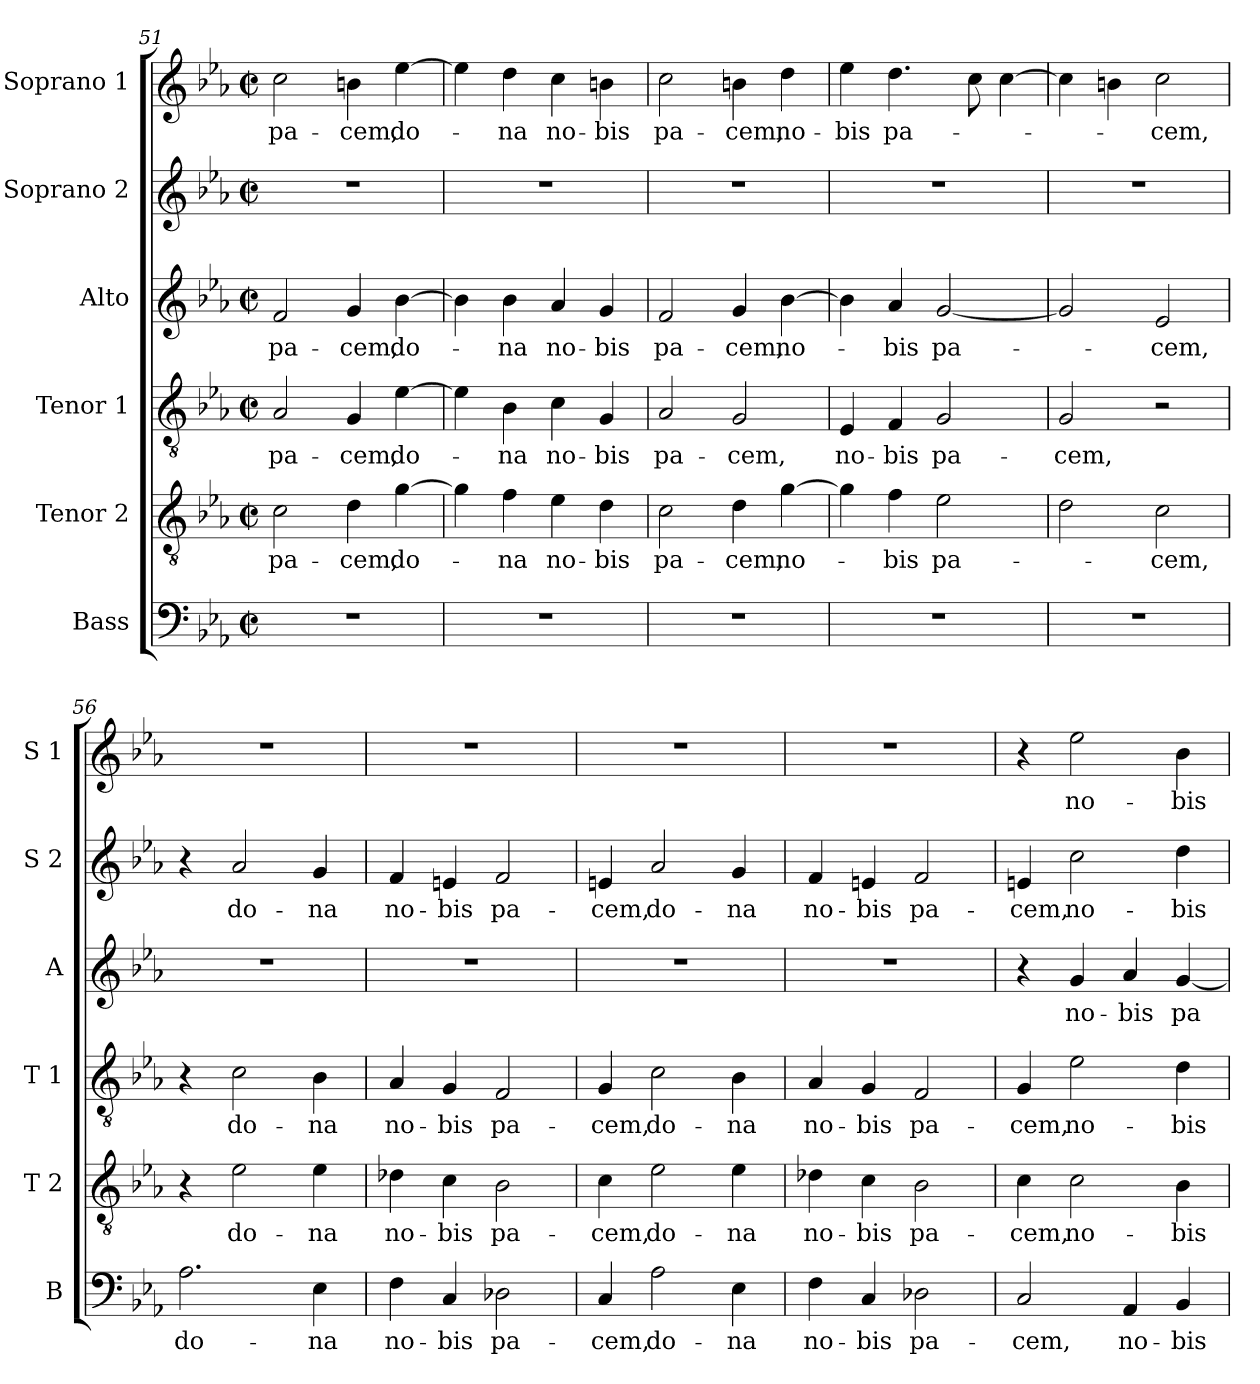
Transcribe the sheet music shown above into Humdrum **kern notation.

**kern	**text	**kern	**text	**kern	**text	**kern	**text	**kern	**text	**kern	**text
*part6	*part6	*part5	*part5	*part4	*part4	*part3	*part3	*part2	*part2	*part1	*part1
*staff6	*staff6	*staff5	*staff5	*staff4	*staff4	*staff3	*staff3	*staff2	*staff2	*staff1	*staff1
*I"Bass	*	*I"Tenor 2	*	*I"Tenor 1	*	*I"Alto	*	*I"Soprano 2	*	*I"Soprano 1	*
*I'B	*	*I'T 2	*	*I'T 1	*	*I'A	*	*I'S 2	*	*I'S 1	*
*clefF4	*	*clefGv2	*	*clefGv2	*	*clefG2	*	*clefG2	*	*clefG2	*
*k[b-e-a-]	*	*k[b-e-a-]	*	*k[b-e-a-]	*	*k[b-e-a-]	*	*k[b-e-a-]	*	*k[b-e-a-]	*
*E-:	*	*E-:	*	*E-:	*	*E-:	*	*E-:	*	*E-:	*
*M2/2	*	*M2/2	*	*M2/2	*	*M2/2	*	*M2/2	*	*M2/2	*
*met(c|)	*	*met(c|)	*	*met(c|)	*	*met(c|)	*	*met(c|)	*	*met(c|)	*
=51	=51	=51	=51	=51	=51	=51	=51	=51	=51	=51	=51
!	!	!	!LO:LY:b	!	!LO:LY:b	!	!LO:LY:b	!	!	!	!LO:LY:b
1r	.	2c\	pa-	2A-/	pa-	2f/	pa-	1r	.	2cc\	pa-
!	!	!	!LO:LY:b	!	!LO:LY:b	!	!LO:LY:b	!	!	!	!LO:LY:b
.	.	4d\	-cem,	4G/	-cem,	4g/	-cem,	.	.	4bn\	-cem,
!	!	!	!LO:LY:b	!	!LO:LY:b	!	!LO:LY:b	!	!	!	!LO:LY:b
.	.	[4g\	do-	[4e-\	do-	[4b-\	do-	.	.	[4ee-\	do-
=52	=52	=52	=52	=52	=52	=52	=52	=52	=52	=52	=52
1r	.	4g\]	.	4e-\]	.	4b-\]	.	1r	.	4ee-\]	.
!	!	!	!LO:LY:b	!	!LO:LY:b	!	!LO:LY:b	!	!	!	!LO:LY:b
.	.	4f\	-na	4B-\	-na	4b-\	-na	.	.	4dd\	-na
!	!	!	!LO:LY:b	!	!LO:LY:b	!	!LO:LY:b	!	!	!	!LO:LY:b
.	.	4e-\	no-	4c\	no-	4a-/	no-	.	.	4cc\	no-
!	!	!	!LO:LY:b	!	!LO:LY:b	!	!LO:LY:b	!	!	!	!LO:LY:b
.	.	4d\	-bis	4G/	-bis	4g/	-bis	.	.	4bn\	-bis
=53	=53	=53	=53	=53	=53	=53	=53	=53	=53	=53	=53
!	!	!	!LO:LY:b	!	!LO:LY:b	!	!LO:LY:b	!	!	!	!LO:LY:b
1r	.	2c\	pa-	2A-/	pa-	2f/	pa-	1r	.	2cc\	pa-
!	!	!	!LO:LY:b	!	!LO:LY:b	!	!LO:LY:b	!	!	!	!LO:LY:b
.	.	4d\	-cem,	2G/	-cem,	4g/	-cem,	.	.	4bn\	-cem,
!	!	!	!LO:LY:b	!	!	!	!LO:LY:b	!	!	!	!LO:LY:b
.	.	[4g\	no-	.	.	[4b-\	no-	.	.	4dd\	no-
=54	=54	=54	=54	=54	=54	=54	=54	=54	=54	=54	=54
!	!	!	!	!	!LO:LY:b	!	!	!	!	!	!LO:LY:b
1r	.	4g\]	.	4E-/	no-	4b-\]	.	1r	.	4ee-\	-bis
!	!	!	!LO:LY:b	!	!LO:LY:b	!	!LO:LY:b	!	!	!	!LO:LY:b
.	.	4f\	-bis	4F/	-bis	4a-/	-bis	.	.	4.dd\	pa-
!	!	!	!LO:LY:b	!	!LO:LY:b	!	!LO:LY:b	!	!	!	!
.	.	2e-\	pa-	2G/	pa-	[2g/	pa-	.	.	.	.
.	.	.	.	.	.	.	.	.	.	8cc\	.
.	.	.	.	.	.	.	.	.	.	[4cc\	.
!!LO:LB:g=z
=55	=55	=55	=55	=55	=55	=55	=55	=55	=55	=55	=55
!	!	!	!	!	!LO:LY:b	!	!	!	!	!	!
1r	.	2d\	.	2G/	-cem,	2g/]	.	1r	.	4cc\]	.
.	.	.	.	.	.	.	.	.	.	4bn\	.
!	!	!	!LO:LY:b	!	!	!	!LO:LY:b	!	!	!	!LO:LY:b
.	.	2c\	-cem,	2r	.	2e-/	-cem,	.	.	2cc\	-cem,
=56	=56	=56	=56	=56	=56	=56	=56	=56	=56	=56	=56
!	!LO:LY:b	!	!	!	!	!	!	!	!	!	!
2.A-\	do-	4r	.	4r	.	1r	.	4r	.	1r	.
!	!	!	!LO:LY:b	!	!LO:LY:b	!	!	!	!LO:LY:b	!	!
.	.	2e-\	do-	2c\	do-	.	.	2a-/	do-	.	.
!	!LO:LY:b	!	!LO:LY:b	!	!LO:LY:b	!	!	!	!LO:LY:b	!	!
4E-\	-na	4e-\	-na	4B-\	-na	.	.	4g/	-na	.	.
=57	=57	=57	=57	=57	=57	=57	=57	=57	=57	=57	=57
!	!LO:LY:b	!	!LO:LY:b	!	!LO:LY:b	!	!	!	!LO:LY:b	!	!
4F\	no-	4d-X\	no-	4A-/	no-	1r	.	4f/	no-	1r	.
!	!LO:LY:b	!	!LO:LY:b	!	!LO:LY:b	!	!	!	!LO:LY:b	!	!
4C/	-bis	4c\	-bis	4G/	-bis	.	.	4en/	-bis	.	.
!	!LO:LY:b	!	!LO:LY:b	!	!LO:LY:b	!	!	!	!LO:LY:b	!	!
2D-X\	pa-	2B-\	pa-	2F/	pa-	.	.	2f/	pa-	.	.
=58	=58	=58	=58	=58	=58	=58	=58	=58	=58	=58	=58
!	!LO:LY:b	!	!LO:LY:b	!	!LO:LY:b	!	!	!	!LO:LY:b	!	!
4C/	-cem,	4c\	-cem,	4G/	-cem,	1r	.	4en/	-cem,	1r	.
!	!LO:LY:b	!	!LO:LY:b	!	!LO:LY:b	!	!	!	!LO:LY:b	!	!
2A-\	do-	2e-\	do-	2c\	do-	.	.	2a-/	do-	.	.
!	!LO:LY:b	!	!LO:LY:b	!	!LO:LY:b	!	!	!	!LO:LY:b	!	!
4E-\	-na	4e-\	-na	4B-\	-na	.	.	4g/	-na	.	.
=59	=59	=59	=59	=59	=59	=59	=59	=59	=59	=59	=59
!	!LO:LY:b	!	!LO:LY:b	!	!LO:LY:b	!	!	!	!LO:LY:b	!	!
4F\	no-	4d-X\	no-	4A-/	no-	1r	.	4f/	no-	1r	.
!	!LO:LY:b	!	!LO:LY:b	!	!LO:LY:b	!	!	!	!LO:LY:b	!	!
4C/	-bis	4c\	-bis	4G/	-bis	.	.	4en/	-bis	.	.
!	!LO:LY:b	!	!LO:LY:b	!	!LO:LY:b	!	!	!	!LO:LY:b	!	!
2D-X\	pa-	2B-\	pa-	2F/	pa-	.	.	2f/	pa-	.	.
=60	=60	=60	=60	=60	=60	=60	=60	=60	=60	=60	=60
!	!LO:LY:b	!	!LO:LY:b	!	!LO:LY:b	!	!	!	!LO:LY:b	!	!
2C/	-cem,	4c\	-cem,	4G/	-cem,	4r	.	4en/	-cem,	4r	.
!	!	!	!LO:LY:b	!	!LO:LY:b	!	!LO:LY:b	!	!LO:LY:b	!	!LO:LY:b
.	.	2c\	no-	2e-\	no-	4g/	no-	2cc\	no-	2ee-\	no-
!	!LO:LY:b	!	!	!	!	!	!LO:LY:b	!	!	!	!
4AA-/	no-	.	.	.	.	4a-/	-bis	.	.	.	.
!	!LO:LY:b	!	!LO:LY:b	!	!LO:LY:b	!	!LO:LY:b	!	!LO:LY:b	!	!LO:LY:b
4BB-/	-bis	4B-\	-bis	4d\	-bis	[4g/	pa-	4dd\	-bis	4b-\	-bis
=	=	=	=	=	=	=	=	=	=	=	=
*-	*-	*-	*-	*-	*-	*-	*-	*-	*-	*-	*-
